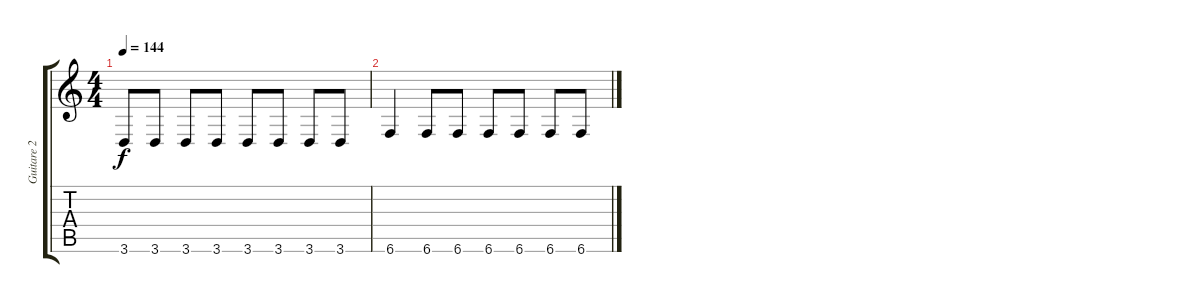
\track ("Guitare 2" "Guitare 2") {instrument distortionguitar}
\staff {score tabs}
\tuning (B3 Gb3 D3 A2 E2 B1) {hide}
\ts (4 4)
\tempo 144
\clef g2
\ks c
3.6{t}.8{dy f} 3.6.8 3.6.8 3.6.8 3.6.8 3.6.8 3.6.8 3.6.8 |
6.6.4 6.6.8 6.6.8 6.6.8 6.6.8 6.6.8 6.6.8
